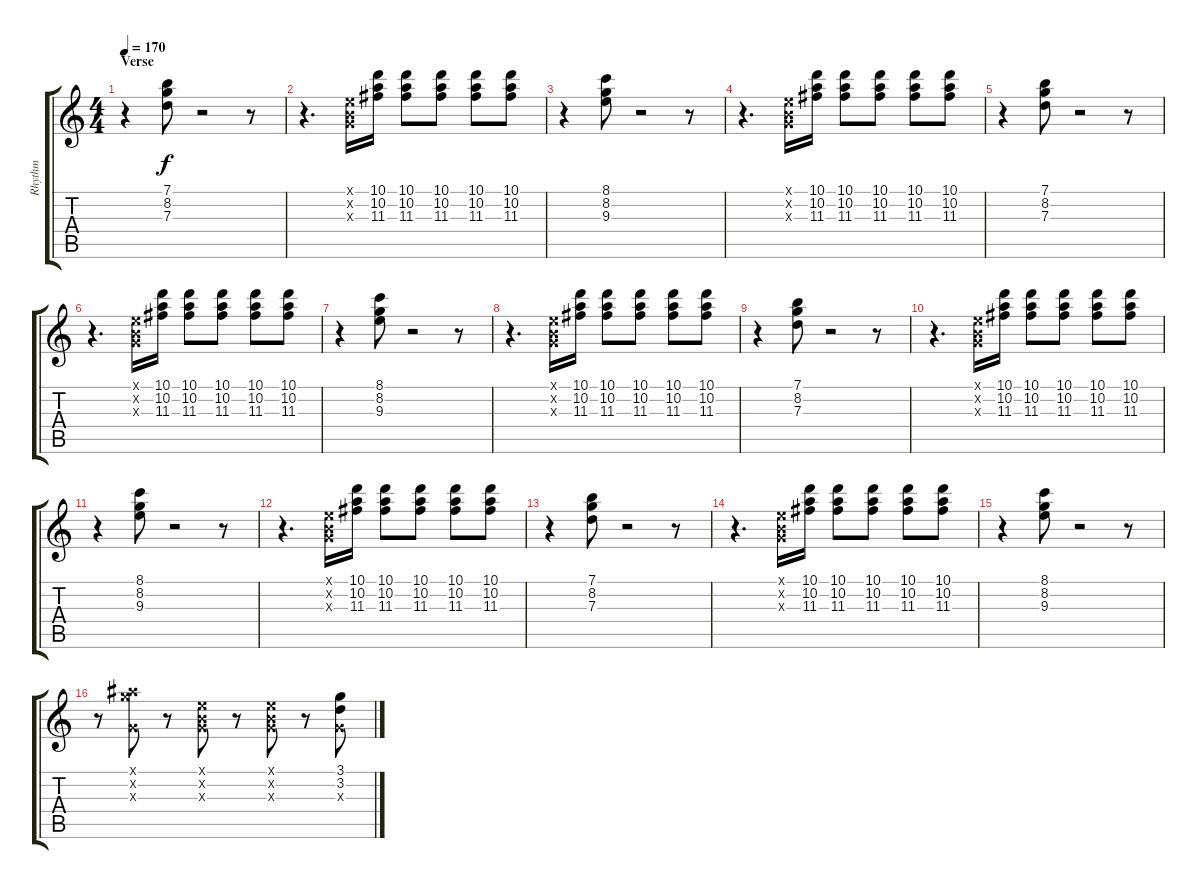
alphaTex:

\track ("Rhythm" "Rhythm") {instrument overdrivenguitar}
\staff {score tabs}
\tuning (E4 B3 G3 D3 A2 E2) {hide}
\ts (4 4)
\section ("" "Verse")
\tempo 170
\clef g2
\ks c
r.4{dy f} (7.1 8.2 7.3).8 r.2 r.8 |
r.4{d} (0.1{x} 0.2{x} 0.3{x}).16 (10.1 10.2 11.3).16 (10.1 10.2 11.3).8 (10.1 10.2 11.3).8 (10.1 10.2 11.3).8 (10.1 10.2 11.3).8 |
r.4 (8.1 8.2 9.3).8 r.2 r.8 |
r.4{d} (0.1{x} 0.2{x} 0.3{x}).16 (10.1 10.2 11.3).16 (10.1 10.2 11.3).8 (10.1 10.2 11.3).8 (10.1 10.2 11.3).8 (10.1 10.2 11.3).8 |
r.4 (7.1 8.2 7.3).8 r.2 r.8 |
r.4{d} (0.1{x} 0.2{x} 0.3{x}).16 (10.1 10.2 11.3).16 (10.1 10.2 11.3).8 (10.1 10.2 11.3).8 (10.1 10.2 11.3).8 (10.1 10.2 11.3).8 |
r.4 (8.1 8.2 9.3).8 r.2 r.8 |
r.4{d} (0.1{x} 0.2{x} 0.3{x}).16 (10.1 10.2 11.3).16 (10.1 10.2 11.3).8 (10.1 10.2 11.3).8 (10.1 10.2 11.3).8 (10.1 10.2 11.3).8 |
r.4 (7.1 8.2 7.3).8 r.2 r.8 |
r.4{d} (0.1{x} 0.2{x} 0.3{x}).16 (10.1 10.2 11.3).16 (10.1 10.2 11.3).8 (10.1 10.2 11.3).8 (10.1 10.2 11.3).8 (10.1 10.2 11.3).8 |
r.4 (8.1 8.2 9.3).8 r.2 r.8 |
r.4{d} (0.1{x} 0.2{x} 0.3{x}).16 (10.1 10.2 11.3).16 (10.1 10.2 11.3).8 (10.1 10.2 11.3).8 (10.1 10.2 11.3).8 (10.1 10.2 11.3).8 |
r.4 (7.1 8.2 7.3).8 r.2 r.8 |
r.4{d} (0.1{x} 0.2{x} 0.3{x}).16 (10.1 10.2 11.3).16 (10.1 10.2 11.3).8 (10.1 10.2 11.3).8 (10.1 10.2 11.3).8 (10.1 10.2 11.3).8 |
r.4 (8.1 8.2 9.3).8 r.2 r.8 |
r.8 (3.1{x} 11.2{x} 0.3{x}).8 r.8 (0.1{x} 0.2{x} 0.3{x}).8 r.8 (0.1{x} 0.2{x} 0.3{x}).8 r.8 (3.1 3.2 0.3{x}).8
